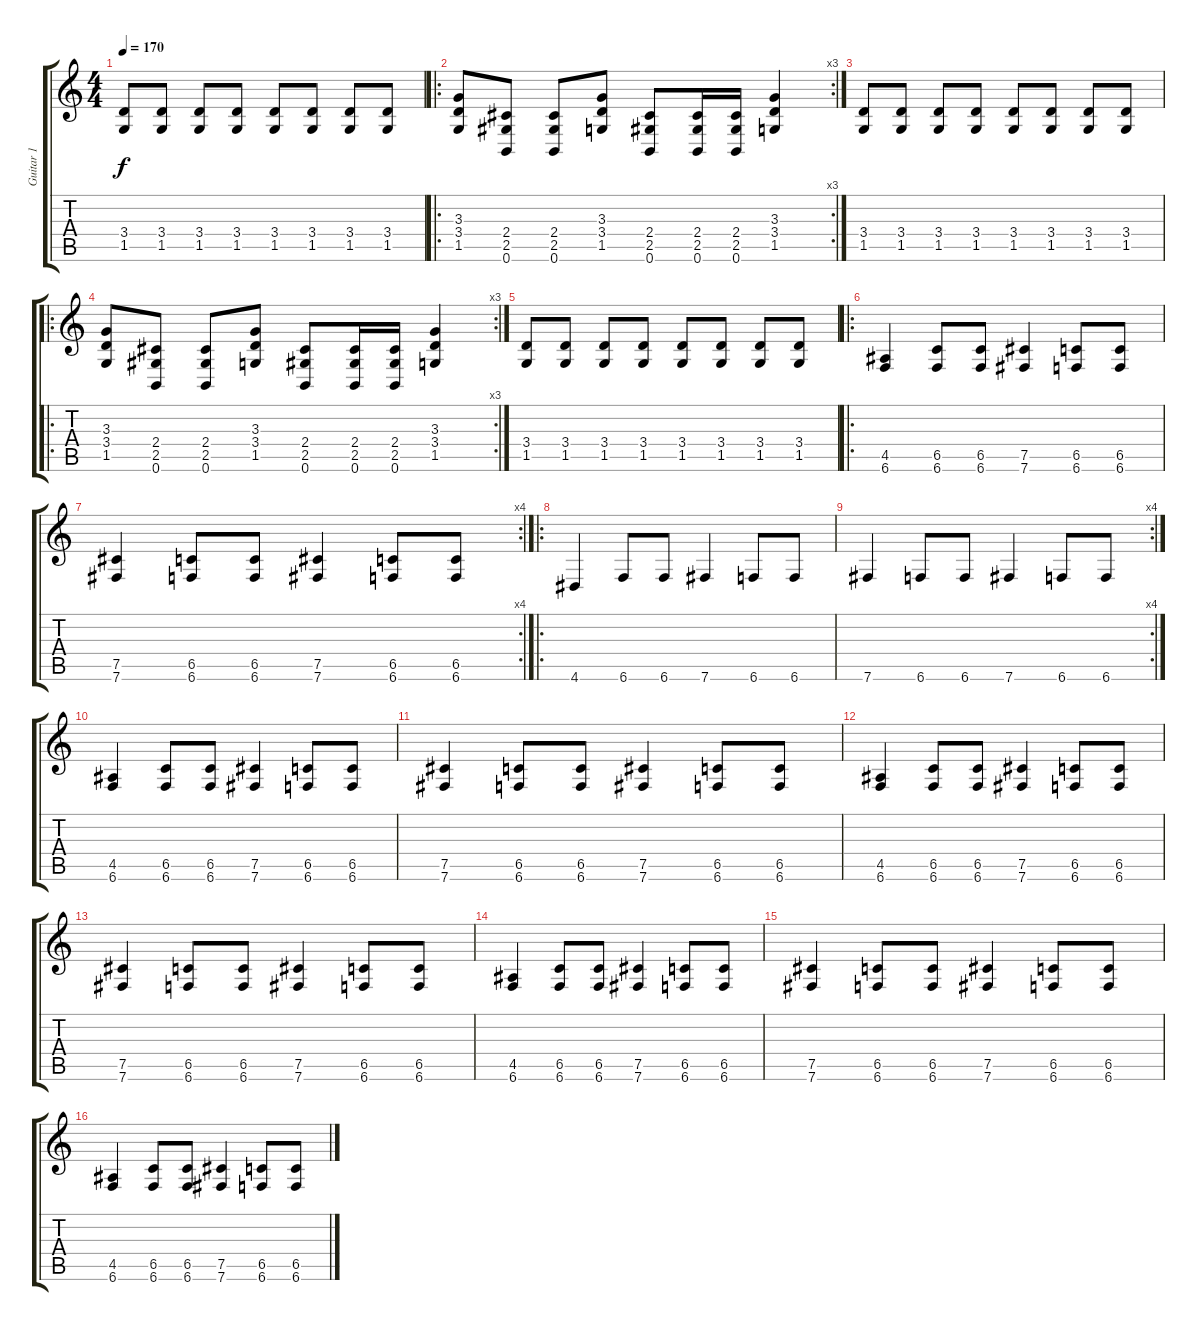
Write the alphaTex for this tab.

\track ("Guitar 1" "Guitar 1") {instrument distortionguitar}
\staff {score tabs}
\tuning (Db4 Ab3 E3 B2 Gb2 B1) {hide}
\ts (4 4)
\tempo 170
\clef g2
\ks c
(3.4 1.5).8{dy f} (3.4 1.5).8 (3.4 1.5).8 (3.4 1.5).8 (3.4 1.5).8 (3.4 1.5).8 (3.4 1.5).8 (3.4 1.5).8 |
\ro
\rc 3
(3.3 3.4 1.5).8 (2.4 2.5 0.6).8 (2.4 2.5 0.6).8 (3.3 3.4 1.5).8 (2.4 2.5 0.6).8 (2.4 2.5 0.6).16 (2.4 2.5 0.6).16 (3.3 3.4 1.5).4 |
(3.4 1.5).8 (3.4 1.5).8 (3.4 1.5).8 (3.4 1.5).8 (3.4 1.5).8 (3.4 1.5).8 (3.4 1.5).8 (3.4 1.5).8 |
\ro
\rc 3
(3.3 3.4 1.5).8 (2.4 2.5 0.6).8 (2.4 2.5 0.6).8 (3.3 3.4 1.5).8 (2.4 2.5 0.6).8 (2.4 2.5 0.6).16 (2.4 2.5 0.6).16 (3.3 3.4 1.5).4 |
(3.4 1.5).8 (3.4 1.5).8 (3.4 1.5).8 (3.4 1.5).8 (3.4 1.5).8 (3.4 1.5).8 (3.4 1.5).8 (3.4 1.5).8 |
\ro
(4.5 6.6).4 (6.5 6.6).8 (6.5 6.6).8 (7.5 7.6).4 (6.5 6.6).8 (6.5 6.6).8 |
\rc 4
(7.5 7.6).4 (6.5 6.6).8 (6.5 6.6).8 (7.5 7.6).4 (6.5 6.6).8 (6.5 6.6).8 |
\ro
4.6.4 6.6.8 6.6.8 7.6.4 6.6.8 6.6.8 |
\rc 4
7.6.4 6.6.8 6.6.8 7.6.4 6.6.8 6.6.8 |
(4.5 6.6).4 (6.5 6.6).8 (6.5 6.6).8 (7.5 7.6).4 (6.5 6.6).8 (6.5 6.6).8 |
(7.5 7.6).4 (6.5 6.6).8 (6.5 6.6).8 (7.5 7.6).4 (6.5 6.6).8 (6.5 6.6).8 |
(4.5 6.6).4 (6.5 6.6).8 (6.5 6.6).8 (7.5 7.6).4 (6.5 6.6).8 (6.5 6.6).8 |
(7.5 7.6).4 (6.5 6.6).8 (6.5 6.6).8 (7.5 7.6).4 (6.5 6.6).8 (6.5 6.6).8 |
(4.5 6.6).4 (6.5 6.6).8 (6.5 6.6).8 (7.5 7.6).4 (6.5 6.6).8 (6.5 6.6).8 |
(7.5 7.6).4 (6.5 6.6).8 (6.5 6.6).8 (7.5 7.6).4 (6.5 6.6).8 (6.5 6.6).8 |
(4.5 6.6).4 (6.5 6.6).8 (6.5 6.6).8 (7.5 7.6).4 (6.5 6.6).8 (6.5 6.6).8
